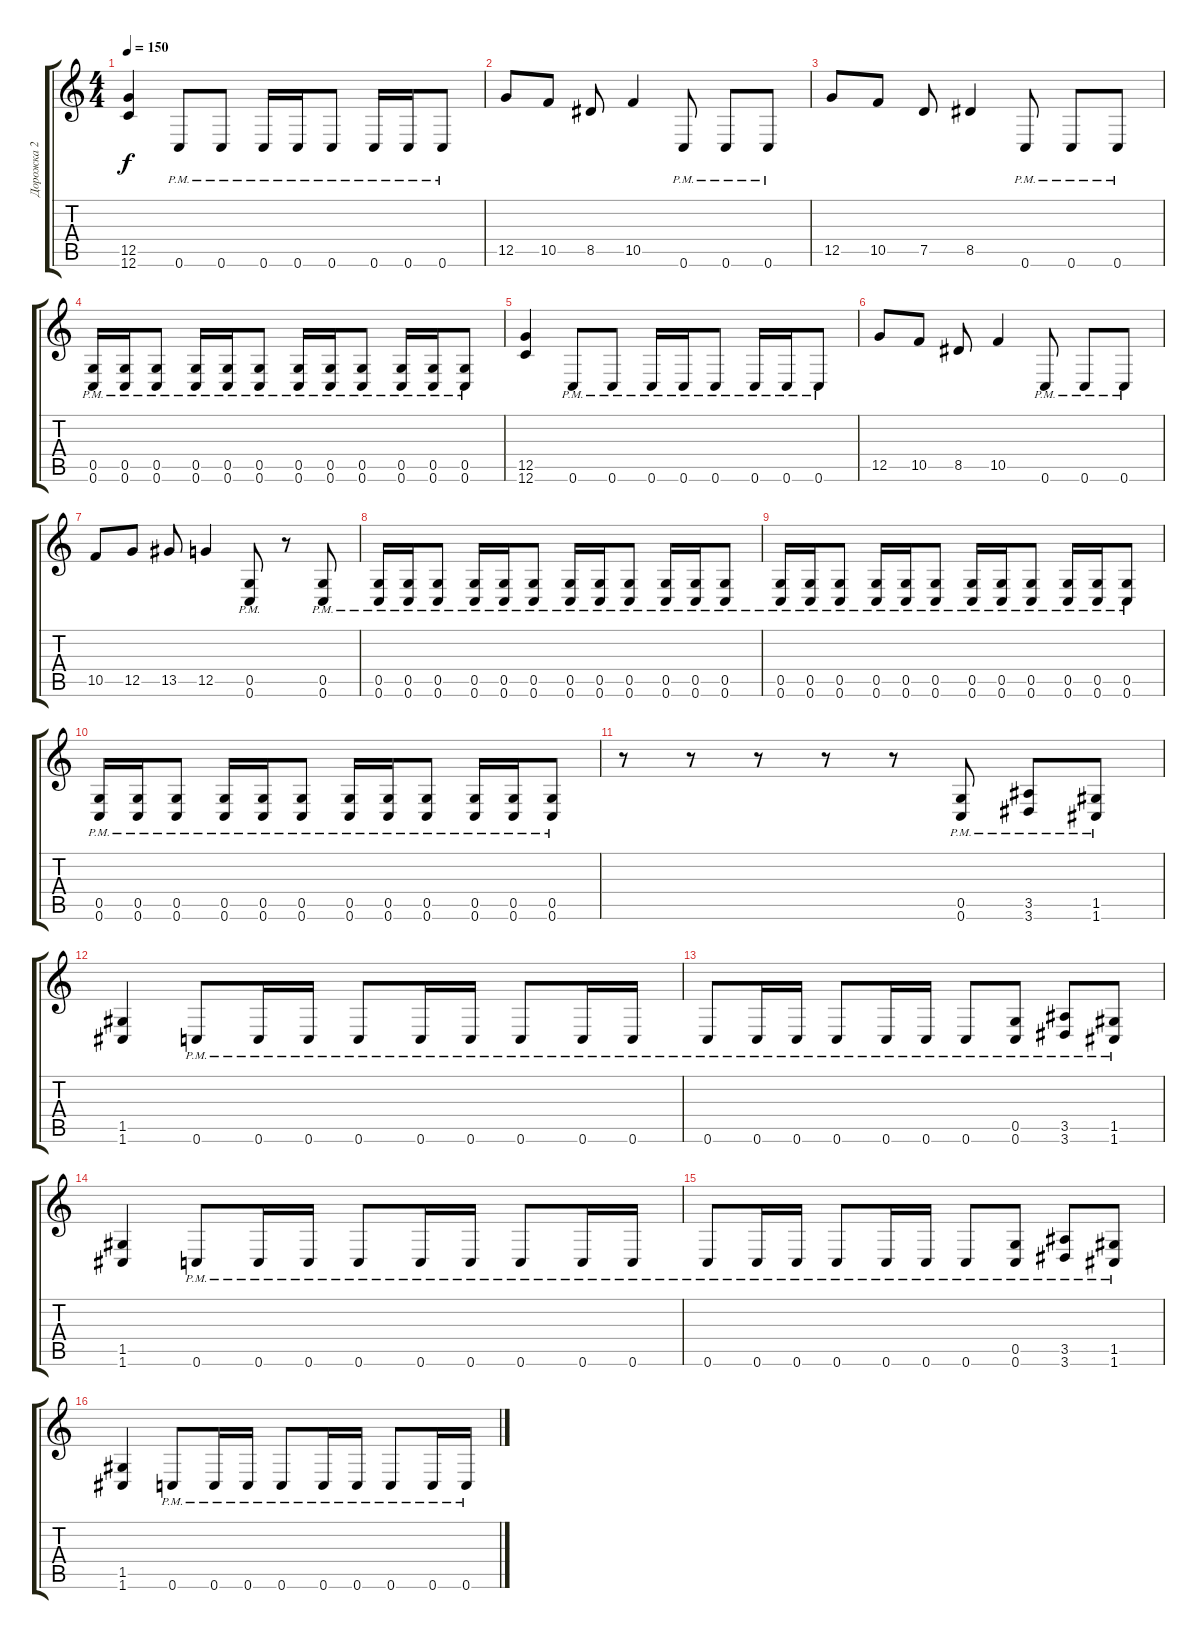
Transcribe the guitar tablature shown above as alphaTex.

\track ("Дорожка 2" "Дорожка 2") {instrument overdrivenguitar}
\staff {score tabs}
\tuning (D4 A3 F3 C3 G2 C2) {hide}
\ts (4 4)
\tempo 150
\clef g2
\ks c
(12.5 12.6).4{dy f} 0.6{pm}.8 0.6{pm}.8 0.6{pm}.16 0.6{pm}.16 0.6{pm}.8 0.6{pm}.16 0.6{pm}.16 0.6{pm}.8 |
12.5.8 10.5.8 8.5.8 10.5.4 0.6{pm}.8 0.6{pm}.8 0.6{pm}.8 |
12.5.8 10.5.8 7.5.8 8.5.4 0.6{pm}.8 0.6{pm}.8 0.6{pm}.8 |
(0.5{pm} 0.6{pm}).16 (0.5{pm} 0.6{pm}).16 (0.5{pm} 0.6{pm}).8 (0.5{pm} 0.6{pm}).16 (0.5{pm} 0.6{pm}).16 (0.5{pm} 0.6{pm}).8 (0.5{pm} 0.6{pm}).16 (0.5{pm} 0.6{pm}).16 (0.5{pm} 0.6{pm}).8 (0.5{pm} 0.6{pm}).16 (0.5{pm} 0.6{pm}).16 (0.5{pm} 0.6{pm}).8 |
(12.5 12.6).4 0.6{pm}.8 0.6{pm}.8 0.6{pm}.16 0.6{pm}.16 0.6{pm}.8 0.6{pm}.16 0.6{pm}.16 0.6{pm}.8 |
12.5.8 10.5.8 8.5.8 10.5.4 0.6{pm}.8 0.6{pm}.8 0.6{pm}.8 |
10.5.8 12.5.8 13.5.8 12.5.4 (0.5{pm} 0.6{pm}).8 r.8 (0.5{pm} 0.6{pm}).8 |
(0.5{pm} 0.6{pm}).16 (0.5{pm} 0.6{pm}).16 (0.5{pm} 0.6{pm}).8 (0.5{pm} 0.6{pm}).16 (0.5{pm} 0.6{pm}).16 (0.5{pm} 0.6{pm}).8 (0.5{pm} 0.6{pm}).16 (0.5{pm} 0.6{pm}).16 (0.5{pm} 0.6{pm}).8 (0.5{pm} 0.6{pm}).16 (0.5{pm} 0.6{pm}).16 (0.5{pm} 0.6{pm}).8 |
(0.5{pm} 0.6{pm}).16 (0.5{pm} 0.6{pm}).16 (0.5{pm} 0.6{pm}).8 (0.5{pm} 0.6{pm}).16 (0.5{pm} 0.6{pm}).16 (0.5{pm} 0.6{pm}).8 (0.5{pm} 0.6{pm}).16 (0.5{pm} 0.6{pm}).16 (0.5{pm} 0.6{pm}).8 (0.5{pm} 0.6{pm}).16 (0.5{pm} 0.6{pm}).16 (0.5{pm} 0.6{pm}).8 |
(0.5{pm} 0.6{pm}).16 (0.5{pm} 0.6{pm}).16 (0.5{pm} 0.6{pm}).8 (0.5{pm} 0.6{pm}).16 (0.5{pm} 0.6{pm}).16 (0.5{pm} 0.6{pm}).8 (0.5{pm} 0.6{pm}).16 (0.5{pm} 0.6{pm}).16 (0.5{pm} 0.6{pm}).8 (0.5{pm} 0.6{pm}).16 (0.5{pm} 0.6{pm}).16 (0.5{pm} 0.6{pm}).8 |
r.8 r.8 r.8 r.8 r.8 (0.5{pm} 0.6{pm}).8 (3.5{pm} 3.6{pm}).8 (1.5{pm} 1.6{pm}).8 |
(1.5 1.6).4 0.6{pm}.8 0.6{pm}.16 0.6{pm}.16 0.6{pm}.8 0.6{pm}.16 0.6{pm}.16 0.6{pm}.8 0.6{pm}.16 0.6{pm}.16 |
0.6{pm}.8 0.6{pm}.16 0.6{pm}.16 0.6{pm}.8 0.6{pm}.16 0.6{pm}.16 0.6{pm}.8 (0.5{pm} 0.6{pm}).8 (3.5{pm} 3.6{pm}).8 (1.5{pm} 1.6{pm}).8 |
(1.5 1.6).4 0.6{pm}.8 0.6{pm}.16 0.6{pm}.16 0.6{pm}.8 0.6{pm}.16 0.6{pm}.16 0.6{pm}.8 0.6{pm}.16 0.6{pm}.16 |
0.6{pm}.8 0.6{pm}.16 0.6{pm}.16 0.6{pm}.8 0.6{pm}.16 0.6{pm}.16 0.6{pm}.8 (0.5{pm} 0.6{pm}).8 (3.5{pm} 3.6{pm}).8 (1.5{pm} 1.6{pm}).8 |
(1.5 1.6).4 0.6{pm}.8 0.6{pm}.16 0.6{pm}.16 0.6{pm}.8 0.6{pm}.16 0.6{pm}.16 0.6{pm}.8 0.6{pm}.16 0.6{pm}.16
